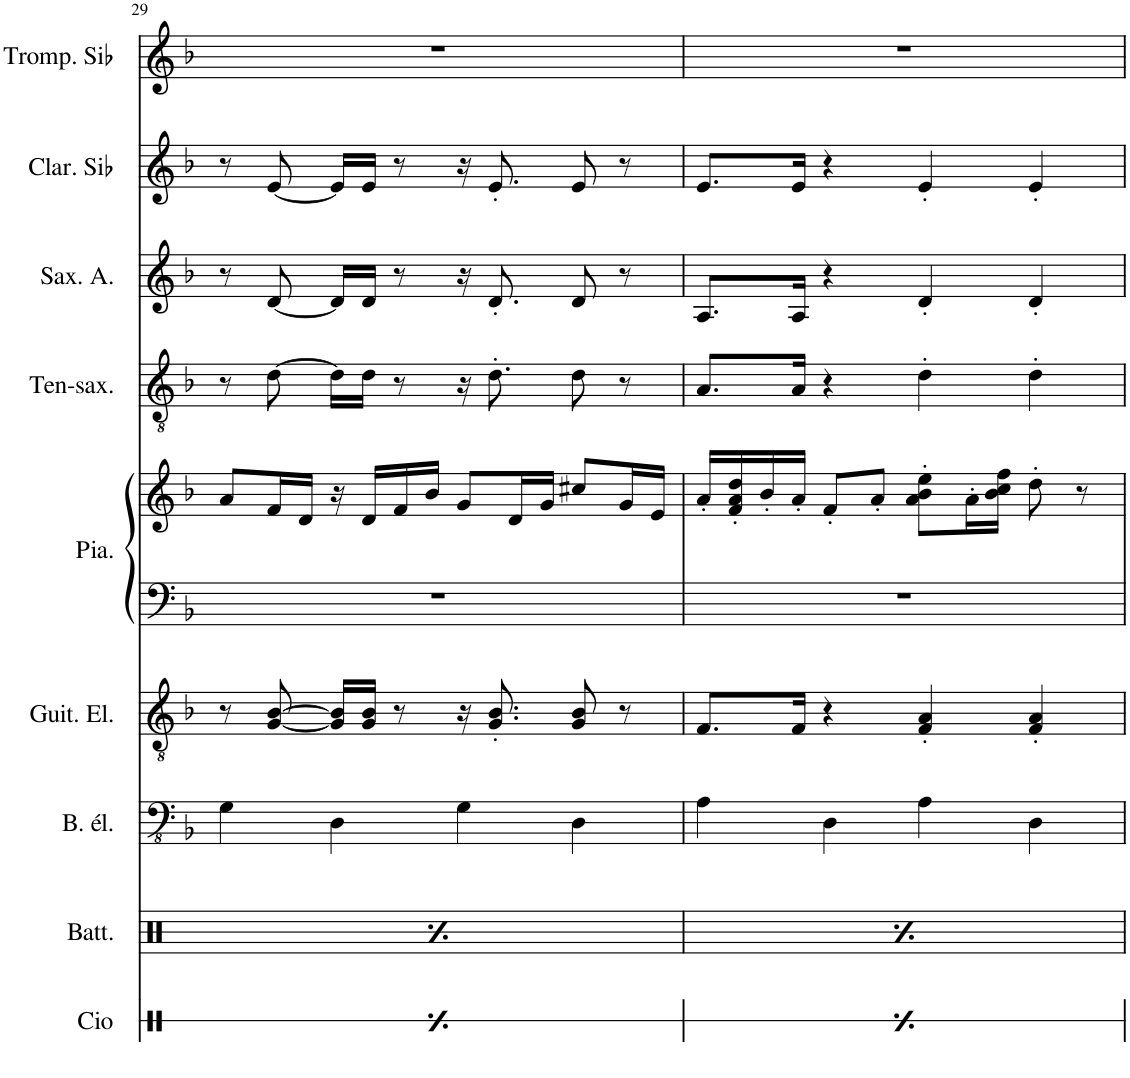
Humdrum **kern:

**kern	**kern	**kern	**kern	**kern	**kern	**kern	**kern	**kern	**kern	**kern
*part10	*part9	*part8	*part7	*part6	*part5	*part5	*part4	*part3	*part2	*part1
*staff11	*staff10	*staff9	*staff8	*staff7	*staff6	*staff5	*staff4	*staff3	*staff2	*staff1
*I"Congas	*I"Batterie	*I"Trombon	*I"Basse électrique	*I"Guitare électrique	*I"Piano	*	*I"Tenorsaxofon	*I"Saxophone Alto	*I"Clarinette en Sib	*I"Trompette en Sib
*	*I'Batt.	*I'Tbn.	*I'B. él.	*I'Guit. El.	*I'Pia.	*	*I'Ten-sax.	*I'Sax. A.	*I'Clar. Sib	*I'Tromp. Sib
!!LO:PB:g=z
*clefX	*clefX	*clefF4	*clefFv4	*clefGv2	*clefF4	*clefG2	*clefGv2	*clefG2	*clefG2	*clefG2
*	*	*	*	*	*	*	*Trd8c14	*Trd5c9	*Trd1c2	*Trd1c2
*k[]	*k[]	*k[b-]	*k[b-]	*k[b-]	*k[b-]	*k[b-]	*k[b-]	*k[b-]	*k[b-]	*k[b-]
*M4/4	*M4/4	*M4/4	*M4/4	*M4/4	*M4/4	*M4/4	*M4/4	*M4/4	*M4/4	*M4/4
=29	=29	=29	=29	=29	=29	=29	=29	=29	=29	=29
*	*^	*	*	*	*	*	*	*	*	*
16Rd/LL	16Rgg/LL	4Rf\	4G	4GG\	8r	1r	8a/L	8r	8r	8r	1r
16Re/	16Rgg/	.	.	.	.	.	.	.	.	.	.
16Rf/	16Rff/	.	.	.	[8G/ [8B-/	.	16f/L	[8d\	[8d/	[8e/	.
16Rd/JJ	16Rgg/JJ	.	.	.	.	.	16d/JJ	.	.	.	.
16Re/LL	16Rgg/LL	4Rf\	4D	4DD\	16G/] 16B-/]LL	.	16r	16d\LL]	16d/LL]	16e/LL]	.
16Rd/	16Rgg/	.	.	.	16G/ 16B-/JJ	.	16d/LL	16d\JJ	16d/JJ	16e/JJ	.
16Rf/	16Rff/	.	.	.	8r	.	16f/	8r	8r	8r	.
16Re/JJ	16Rgg/JJ	.	.	.	.	.	16b-/JJ	.	.	.	.
16Rd/LL	16Rgg/LL	4Rf\	4G	4GG\	16r	.	8g/L	16r	16r	16r	.
16Rd/	16Rgg/	.	.	.	8.G/' 8.B-/'	.	.	8.d'\	8.d'/	8.e'/	.
16Rf/	16Rff/	.	.	.	.	.	16d/L	.	.	.	.
16Rd/JJ	16Rgg/JJ	.	.	.	.	.	16g/JJ	.	.	.	.
16Re/LL	16Rgg/LL	4Rf\	4D	4DD\	8G/ 8B-/	.	8cc#X/L	8d\	8d/	8e/	.
16Rd/	16Rgg/	.	.	.	.	.	.	.	.	.	.
16Rf/	16Rff/	.	.	.	8r	.	16g/L	8r	8r	8r	.
16Rd/JJ	16Rgg/JJ	.	.	.	.	.	16e/JJ	.	.	.	.
=30	=30	=30	=30	=30	=30	=30	=30	=30	=30	=30	=30
16Rd/LL	16Rgg/LL	4Rf\	4A	4AA\	8.F/L	1r	16a'/LL	8.A/L	8.A/L	8.e/L	1r
16Re/	16Rgg/	.	.	.	.	.	16f/' 16a/' 16dd/'	.	.	.	.
16Rf/	16Rff/	.	.	.	.	.	16b-'/	.	.	.	.
16Rd/JJ	16Rgg/JJ	.	.	.	16F/Jk	.	16a'/JJ	16A/Jk	16A/Jk	16e/Jk	.
16Re/LL	16Rgg/LL	4Rf\	4D	4DD\	4r	.	8f'/L	4r	4r	4r	.
16Rd/	16Rgg/	.	.	.	.	.	.	.	.	.	.
16Rf/	16Rff/	.	.	.	.	.	8a'/J	.	.	.	.
16Re/JJ	16Rgg/JJ	.	.	.	.	.	.	.	.	.	.
16Rd/LL	16Rgg/LL	4Rf\	4A	4AA\	4F/' 4A/'	.	8a\' 8b-\' 8ee\'L	4d'\	4d'/	4e'/	.
16Rd/	16Rgg/	.	.	.	.	.	.	.	.	.	.
16Rf/	16Rff/	.	.	.	.	.	16a'\L	.	.	.	.
16Rd/JJ	16Rgg/JJ	.	.	.	.	.	16b-\ 16cc\ 16ff\JJ	.	.	.	.
16Re/LL	16Rgg/LL	4Rf\	4D	4DD\	4F/' 4A/'	.	8dd'\	4d'\	4d'/	4e'/	.
16Rd/	16Rgg/	.	.	.	.	.	.	.	.	.	.
16Rf/	16Rff/	.	.	.	.	.	8r	.	.	.	.
16Rd/JJ	16Rgg/JJ	.	.	.	.	.	.	.	.	.	.
*	*v	*v	*	*	*	*	*	*	*	*	*
=	=	=	=	=	=	=	=	=	=	=
*-	*-	*-	*-	*-	*-	*-	*-	*-	*-	*-
